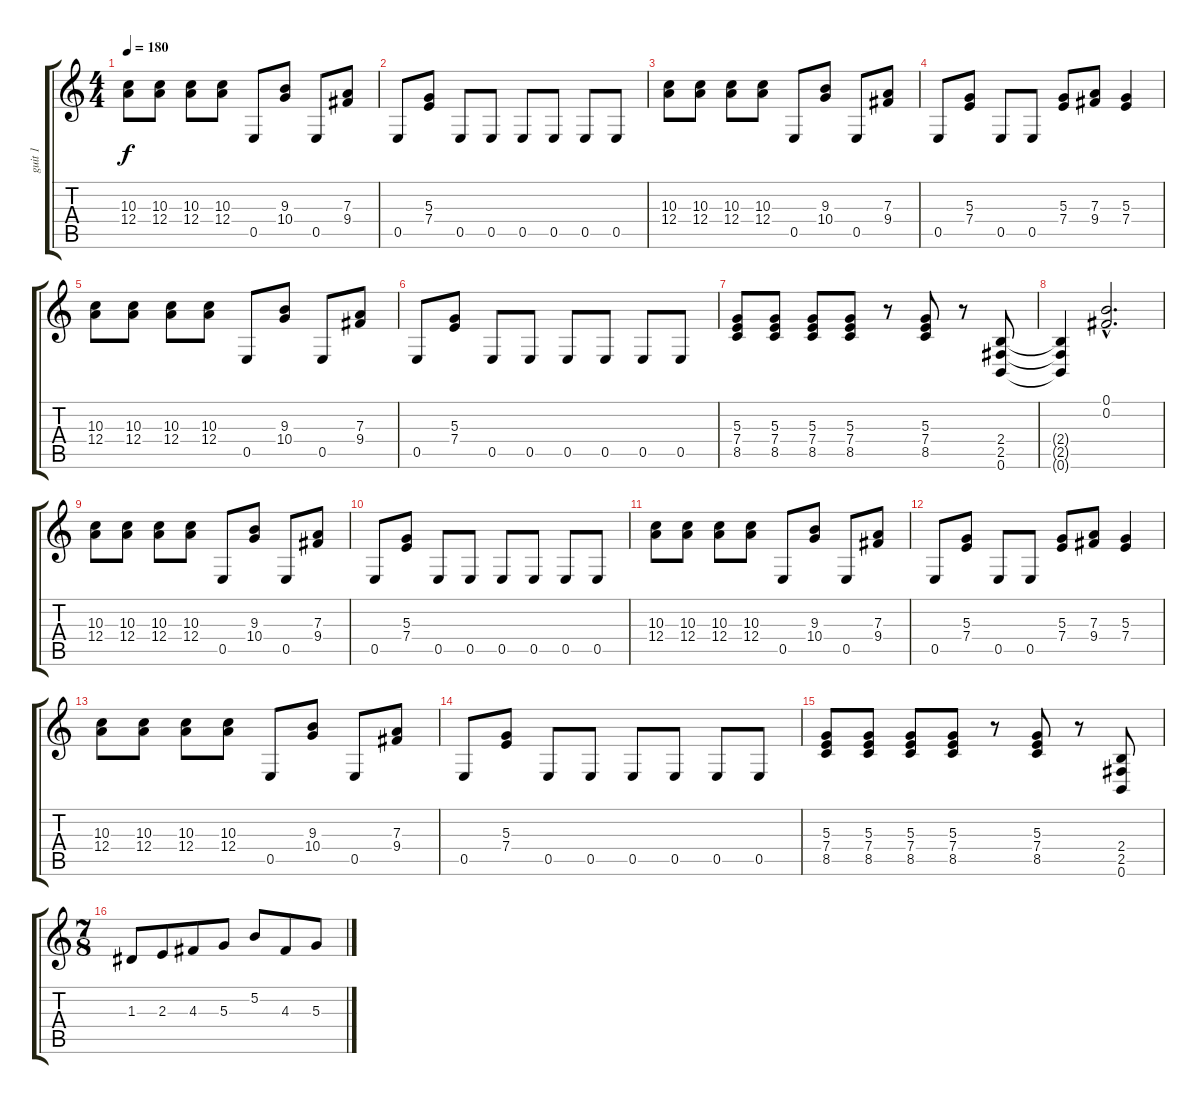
\track ("guit 1" "guit 1") {instrument distortionguitar}
\staff {score tabs}
\tuning (B3 Gb3 D3 A2 E2 B1) {hide}
\ts (4 4)
\tempo 180
\clef g2
\ks c
(10.3 12.4).8{dy f} (10.3 12.4).8 (10.3 12.4).8 (10.3 12.4).8 0.5.8 (9.3 10.4).8 0.5.8 (7.3 9.4).8 |
0.5.8 (5.3 7.4).8 0.5.8 0.5.8 0.5.8 0.5.8 0.5.8 0.5.8 |
(10.3 12.4).8 (10.3 12.4).8 (10.3 12.4).8 (10.3 12.4).8 0.5.8 (9.3 10.4).8 0.5.8 (7.3 9.4).8 |
0.5.8 (5.3 7.4).8 0.5.8 0.5.8 (5.3 7.4).8 (7.3 9.4).8 (5.3 7.4).4 |
(10.3 12.4).8 (10.3 12.4).8 (10.3 12.4).8 (10.3 12.4).8 0.5.8 (9.3 10.4).8 0.5.8 (7.3 9.4).8 |
0.5.8 (5.3 7.4).8 0.5.8 0.5.8 0.5.8 0.5.8 0.5.8 0.5.8 |
(5.3 7.4 8.5).8 (5.3 7.4 8.5).8 (5.3 7.4 8.5).8 (5.3 7.4 8.5).8 r.8 (5.3 7.4 8.5).8 r.8 (2.4 2.5 0.6).8 |
(2.4{t} 2.5{t} 0.6{t}).4 (0.1{hac} 0.2{hac}).2{d} |
(10.3 12.4).8 (10.3 12.4).8 (10.3 12.4).8 (10.3 12.4).8 0.5.8 (9.3 10.4).8 0.5.8 (7.3 9.4).8 |
0.5.8 (5.3 7.4).8 0.5.8 0.5.8 0.5.8 0.5.8 0.5.8 0.5.8 |
(10.3 12.4).8 (10.3 12.4).8 (10.3 12.4).8 (10.3 12.4).8 0.5.8 (9.3 10.4).8 0.5.8 (7.3 9.4).8 |
0.5.8 (5.3 7.4).8 0.5.8 0.5.8 (5.3 7.4).8 (7.3 9.4).8 (5.3 7.4).4 |
(10.3 12.4).8 (10.3 12.4).8 (10.3 12.4).8 (10.3 12.4).8 0.5.8 (9.3 10.4).8 0.5.8 (7.3 9.4).8 |
0.5.8 (5.3 7.4).8 0.5.8 0.5.8 0.5.8 0.5.8 0.5.8 0.5.8 |
(5.3 7.4 8.5).8 (5.3 7.4 8.5).8 (5.3 7.4 8.5).8 (5.3 7.4 8.5).8 r.8 (5.3 7.4 8.5).8 r.8 (2.4 2.5 0.6).8 |
\ts (7 8)
1.3.8 2.3.8 4.3.8 5.3.8 5.2.8 4.3.8 5.3.8
